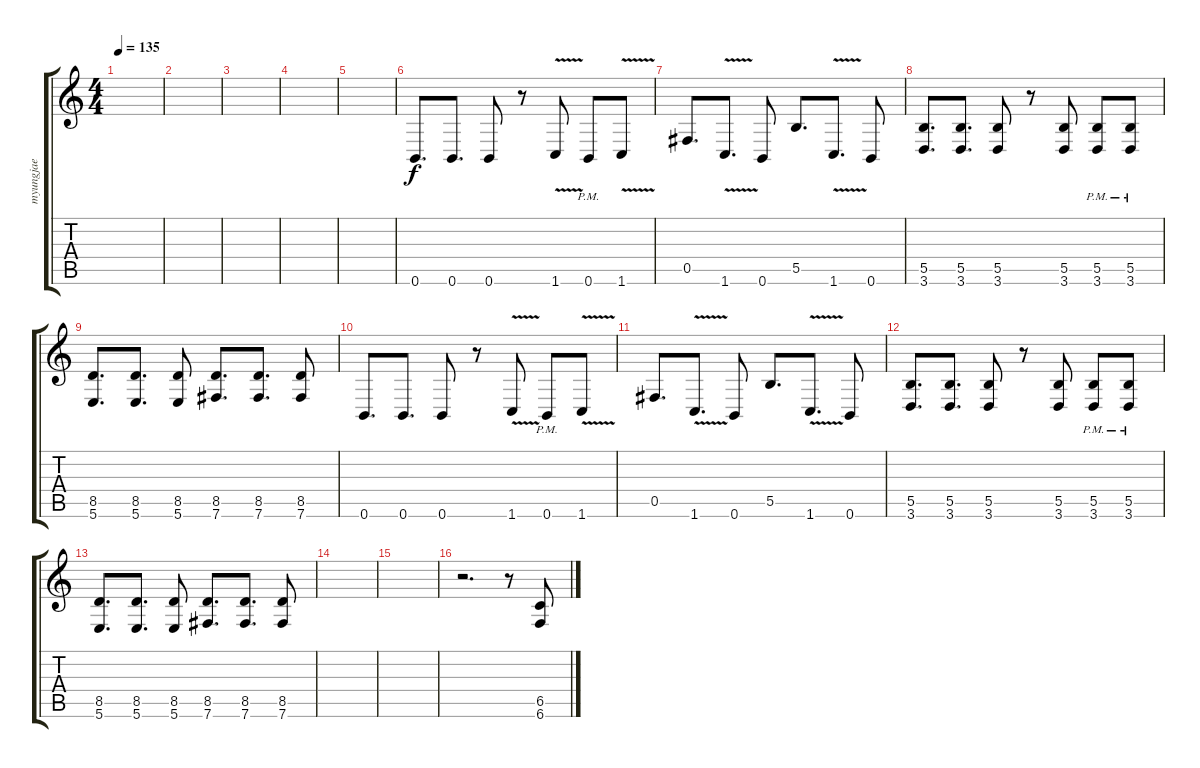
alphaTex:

\track ("myungjae" "myungjae") {instrument distortionguitar}
\staff {score tabs}
\tuning (Db4 Ab3 E3 B2 Gb2 B1) {hide}
\ts (4 4)
\tempo 135
\clef g2
\ks c
|
|
|
|
|
0.6.8{d} 0.6.8{d} 0.6.8 r.8 1.6{v}.8 0.6{pm}.8 1.6{v}.8 |
0.5.8{d} 1.6{v}.8{d} 0.6.8 5.5.8{d} 1.6{v}.8{d} 0.6.8 |
(5.5 3.6).8{d} (5.5 3.6).8{d} (5.5 3.6).8 r.8 (5.5 3.6).8 (5.5{pm} 3.6{pm}).8 (5.5{pm} 3.6{pm}).8 |
(8.5 5.6).8{d} (8.5 5.6).8{d} (8.5 5.6).8 (8.5 7.6).8{d} (8.5 7.6).8{d} (8.5 7.6).8 |
0.6.8{d} 0.6.8{d} 0.6.8 r.8 1.6{v}.8 0.6{pm}.8 1.6{v}.8 |
0.5.8{d} 1.6{v}.8{d} 0.6.8 5.5.8{d} 1.6{v}.8{d} 0.6.8 |
(5.5 3.6).8{d} (5.5 3.6).8{d} (5.5 3.6).8 r.8 (5.5 3.6).8 (5.5{pm} 3.6{pm}).8 (5.5{pm} 3.6{pm}).8 |
(8.5 5.6).8{d} (8.5 5.6).8{d} (8.5 5.6).8 (8.5 7.6).8{d} (8.5 7.6).8{d} (8.5 7.6).8 |
|
|
r.2{d} r.8 (6.5 6.6).8
